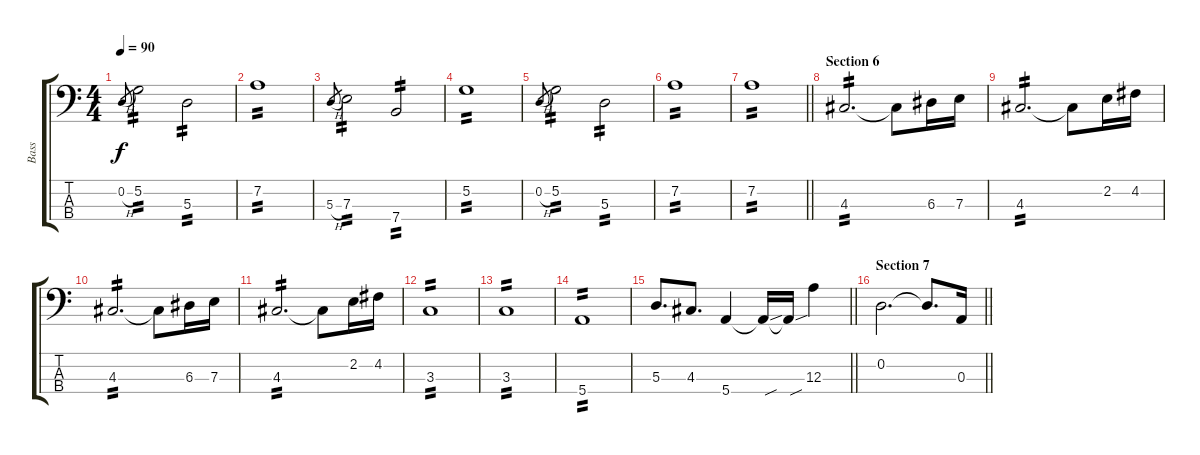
\track ("Bass" "Bass") {instrument electricbassfinger}
\staff {score tabs}
\tuning (G2 D2 A1 E1) {hide}
\ts (4 4)
\tempo 90
\clef f4
\ks c
0.2{h}.8{gr dy f} 5.2.2{tp 2} 5.3.2{tp 2} |
7.2.1{tp 2} |
5.3{h}.8{gr} 7.3.2{tp 2} 7.4.2{tp 2} |
5.2.1{tp 2} |
0.2{h}.8{gr} 5.2.2{tp 2} 5.3.2{tp 2} |
7.2.1{tp 2} |
\barLineRight lightlight
7.2.1{tp 2} |
\section ("" "Section 6")
4.3.2{d tp 2} 4.3{t}.8 6.3.16 7.3.16 |
4.3.2{d tp 2} 4.3{t}.8 2.2.16 4.2.16 |
4.3.2{d tp 2} 4.3{t}.8 6.3.16 7.3.16 |
4.3.2{d tp 2} 4.3{t}.8 2.2.16 4.2.16 |
3.3.1{tp 2} |
3.3.1{tp 2} |
5.4.1{tp 2} |
\barLineRight lightlight
5.3.8{d} 4.3.8{d} 5.4.4 5.4{sou t}.16 5.4{sou t}.16 12.3.4 |
\section ("" "Section 7")
\barLineRight lightlight
0.2.2{d} 0.2{t}.8{d} 0.3.16
